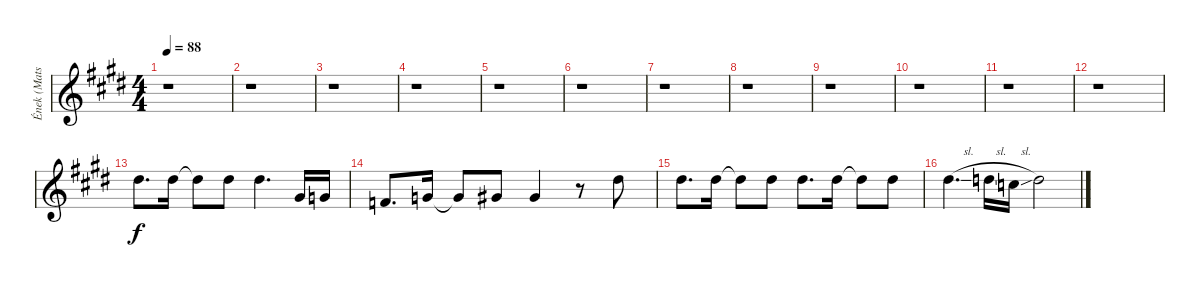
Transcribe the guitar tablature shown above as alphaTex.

\track ("Ének (Mats Levén)" "Ének (Mats") {instrument tenorsax}
\staff {score}
\tuning (E4 B3 G3 D3 A2 E2) {hide}
\ts (4 4)
\tempo 88
\clef g2
\ks e
r.1{dy f} |
r.1 |
r.1 |
r.1 |
r.1 |
r.1 |
r.1 |
r.1 |
r.1 |
r.1 |
r.1 |
r.1 |
11.1.8{d volume 16} 11.1.16 11.1{t}.8 11.1.8 11.1.4{d} 4.1.16 3.1.16 |
1.1.8{d} 3.1.16 3.1{t}.8 4.1.8 4.1.4 r.8 11.1.8 |
11.1.8{d} 11.1.16 11.1{t}.8 11.1.8 11.1.8{d} 11.1.16 11.1{t}.8 11.1.8 |
11.1{sl}.4{d} 10.1{sl}.16 8.1{sl}.16 10.1.2
